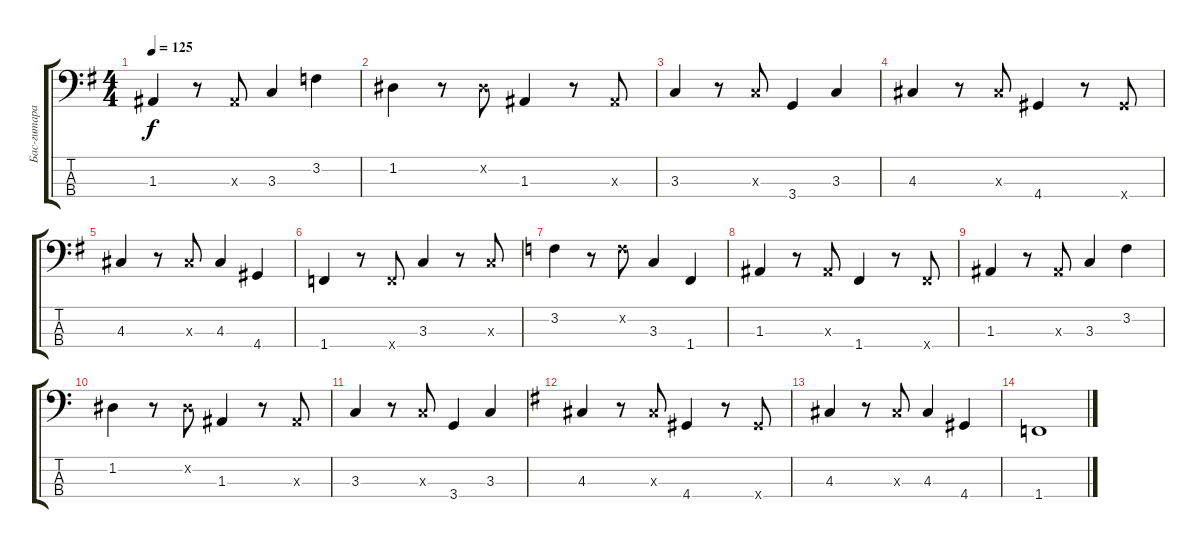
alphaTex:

\track ("Бас-гитара" "Бас-гитара") {instrument electricbassfinger}
\staff {score tabs}
\tuning (G2 D2 A1 E1) {hide}
\ts (4 4)
\tempo 125
\clef f4
\ks eminor
1.3.4{dy f} r.8 1.3{x}.8 3.3.4 3.2.4 |
1.2.4 r.8 1.2{x}.8 1.3.4 r.8 1.3{x}.8 |
3.3.4 r.8 3.3{x}.8 3.4.4 3.3.4 |
4.3.4 r.8 4.3{x}.8 4.4.4 r.8 4.4{x}.8 |
4.3.4 r.8 4.3{x}.8 4.3.4 4.4.4 |
1.4.4 r.8 1.4{x}.8 3.3.4 r.8 3.3{x}.8 |
\ks c
3.2.4 r.8 3.2{x}.8 3.3.4 1.4.4 |
1.3.4 r.8 1.3{x}.8 1.4.4 r.8 1.4{x}.8 |
1.3.4 r.8 1.3{x}.8 3.3.4 3.2.4 |
1.2.4 r.8 1.2{x}.8 1.3.4 r.8 1.3{x}.8 |
3.3.4 r.8 3.3{x}.8 3.4.4 3.3.4 |
\ks eminor
4.3.4 r.8 4.3{x}.8 4.4.4 r.8 4.4{x}.8 |
4.3.4 r.8 4.3{x}.8 4.3.4 4.4.4 |
1.4.1
